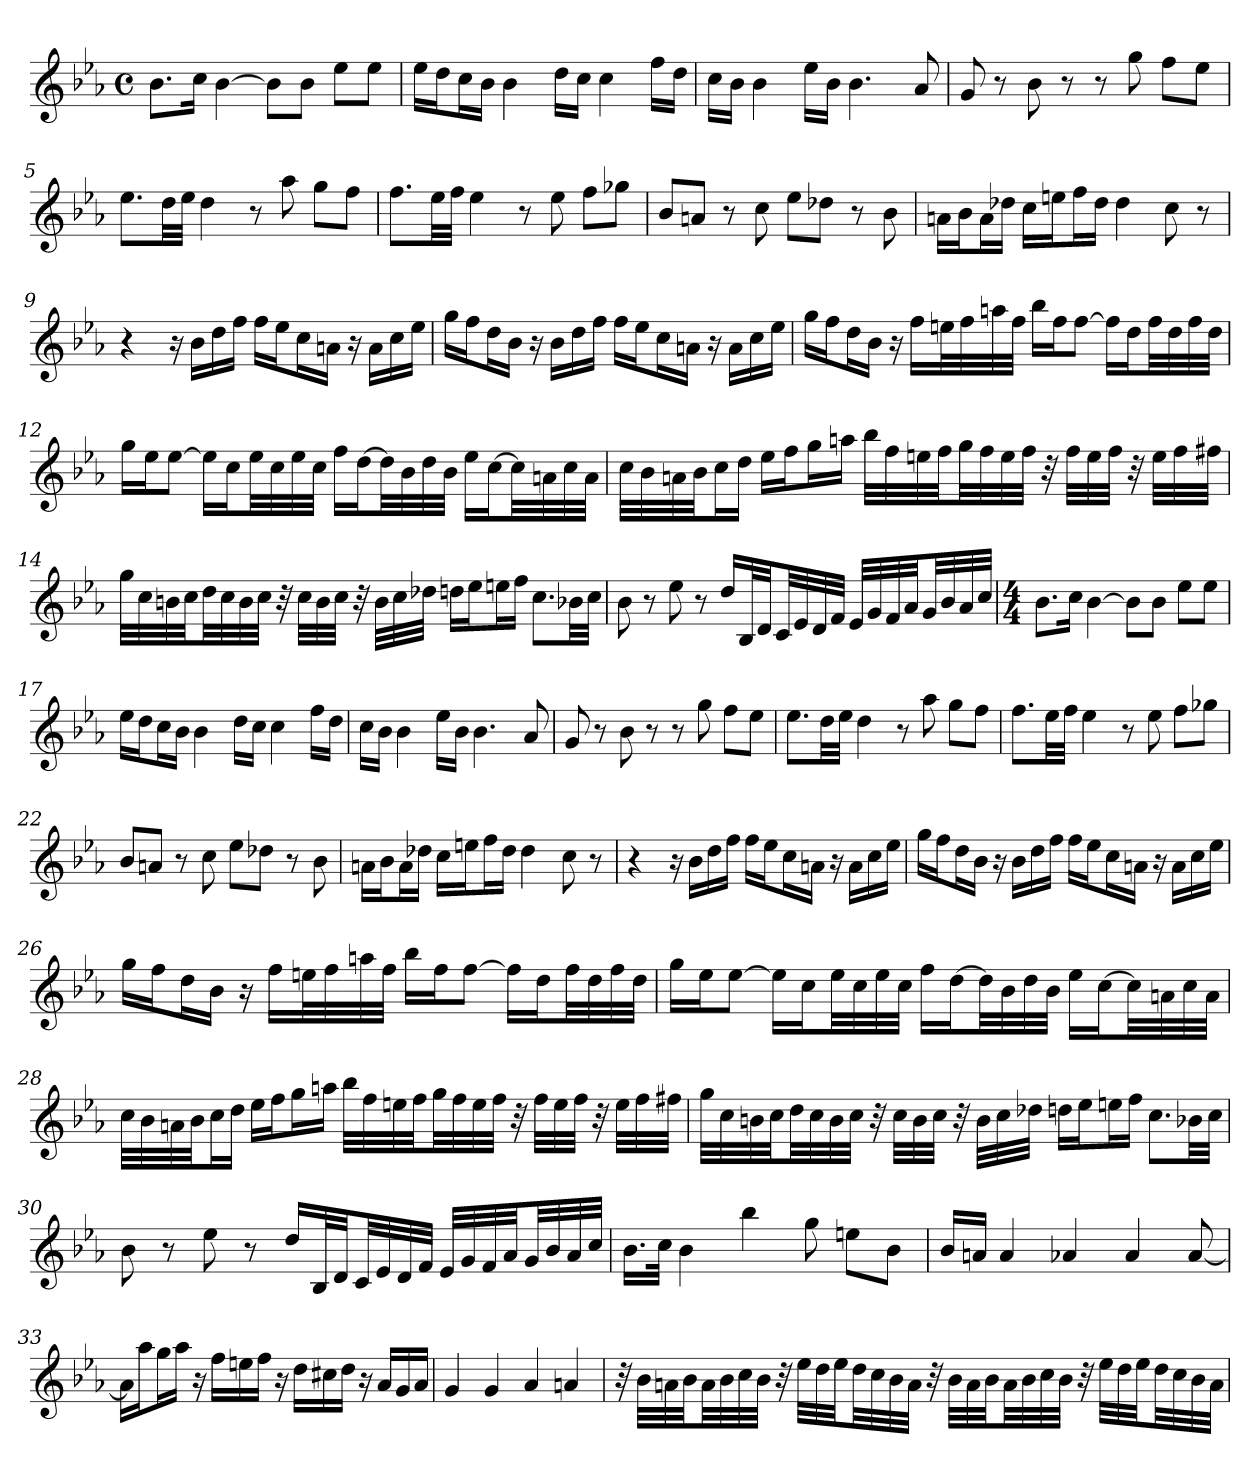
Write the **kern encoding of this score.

**kern
*part1
*staff1
*clefG2
*k[b-e-a-]
*E-:
*M4/4
*met(c)
*MM84
=1
8.b-\L
16cc\Jk
[4b-
8b-\L]
8b-\J
8ee-\L
8ee-\J
=2
16ee-\LL
16dd\J
16cc\L
16b-\JJ
4b-
16dd\LL
16cc\JJ
4cc
16ff\LL
16dd\JJ
=3
16cc\LL
16b-\JJ
4b-
16ee-\LL
16b-\JJ
4.b-
8a-
=4
8g
8r
8b-
8r
8r
8gg
8ff\L
8ee-\J
=5
8.ee-\L
32dd\LL
32ee-\JJJ
4dd
8r
8aa-
8gg\L
8ff\J
=6
8.ff\L
32ee-\LL
32ff\JJJ
4ee-
8r
8ee-
8ff\L
8gg-X\J
=7
8b-/L
8an/J
8r
8cc
8ee-\L
8dd-X\J
8r
8b-
=8
16an\LL
16b-\J
16a\L
16dd-X\JJ
16cc\LL
16een\J
16ff\L
16dd-\JJ
4dd-
8cc
8r
=9
4r
16r
16b-\LL
16dd\
16ff\JJ
16ff\LL
16ee-\J
16cc\L
16an\JJ
16r
16a\LL
16cc\
16ee-\JJ
=10
16gg\LL
16ff\J
16dd\L
16b-\JJ
16r
16b-\LL
16dd\
16ff\JJ
16ff\LL
16ee-\J
16cc\L
16an\JJ
16r
16a\LL
16cc\
16ee-\JJ
=11
16gg\LL
16ff\J
16dd\L
16b-\JJ
16r
16ff\LL
32een\L
32ff\
32aan\
32ff\JJJ
16bb-\LL
16ff\J
[8ff\J
16ff\LL]
16dd\J
32ff\LL
32dd\
32ff\
32dd\JJJ
=12
16gg\LL
16ee-\J
[8ee-\J
16ee-\LL]
16cc\J
32ee-\LL
32cc\
32ee-\
32cc\JJJ
16ff\LL
[16dd\J
32dd\LL]
32b-\
32dd\
32b-\JJJ
16ee-\LL
[16cc\J
32cc\LL]
32an\
32cc\
32a\JJJ
=13
32cc\LLL
32b-\
32an\
32b-\JJ
16cc\L
16dd\JJ
16ee-\LL
16ff\J
16gg\L
16aan\JJ
32bb-\LLL
32ff\
32een\
32ff\JJ
32gg\LL
32ff\
32ee\
32ff\JJJ
32r
32ff\LLL
32ee\
32ff\JJJ
32r
32ee\LLL
32ff\
32ff#X\JJJ
=14
32gg\LLL
32cc\
32bn\
32cc\JJ
32dd\LL
32cc\
32b\
32cc\JJJ
32r
32cc\LLL
32b\
32cc\JJJ
32r
32b\LLL
32cc\
32dd-X\JJJ
16ddn\LL
16ee-\J
16een\L
16ff\JJ
8.cc\L
32b-X\LL
32cc\JJJ
=15
8b-
8r
8ee-
8r
16dd/LL
32B-/L
32d/JJ
32c/LL
32e-/
32d/
32f/JJJ
32e-/LLL
32g/
32f/
32a-/JJ
32g/LL
32b-/
32a-/
32cc/JJJ
=16
*M4/4
8.b-\L
16cc\Jk
[4b-
8b-\L]
8b-\J
8ee-\L
8ee-\J
=17
16ee-\LL
16dd\J
16cc\L
16b-\JJ
4b-
16dd\LL
16cc\JJ
4cc
16ff\LL
16dd\JJ
=18
16cc\LL
16b-\JJ
4b-
16ee-\LL
16b-\JJ
4.b-
8a-
=19
8g
8r
8b-
8r
8r
8gg
8ff\L
8ee-\J
=20
8.ee-\L
32dd\LL
32ee-\JJJ
4dd
8r
8aa-
8gg\L
8ff\J
=21
8.ff\L
32ee-\LL
32ff\JJJ
4ee-
8r
8ee-
8ff\L
8gg-X\J
=22
8b-/L
8an/J
8r
8cc
8ee-\L
8dd-X\J
8r
8b-
=23
16an\LL
16b-\J
16a\L
16dd-X\JJ
16cc\LL
16een\J
16ff\L
16dd-\JJ
4dd-
8cc
8r
=24
4r
16r
16b-\LL
16dd\
16ff\JJ
16ff\LL
16ee-\J
16cc\L
16an\JJ
16r
16a\LL
16cc\
16ee-\JJ
=25
16gg\LL
16ff\J
16dd\L
16b-\JJ
16r
16b-\LL
16dd\
16ff\JJ
16ff\LL
16ee-\J
16cc\L
16an\JJ
16r
16a\LL
16cc\
16ee-\JJ
=26
16gg\LL
16ff\J
16dd\L
16b-\JJ
16r
16ff\LL
32een\L
32ff\
32aan\
32ff\JJJ
16bb-\LL
16ff\J
[8ff\J
16ff\LL]
16dd\J
32ff\LL
32dd\
32ff\
32dd\JJJ
=27
16gg\LL
16ee-\J
[8ee-\J
16ee-\LL]
16cc\J
32ee-\LL
32cc\
32ee-\
32cc\JJJ
16ff\LL
[16dd\J
32dd\LL]
32b-\
32dd\
32b-\JJJ
16ee-\LL
[16cc\J
32cc\LL]
32an\
32cc\
32a\JJJ
=28
32cc\LLL
32b-\
32an\
32b-\JJ
16cc\L
16dd\JJ
16ee-\LL
16ff\J
16gg\L
16aan\JJ
32bb-\LLL
32ff\
32een\
32ff\JJ
32gg\LL
32ff\
32ee\
32ff\JJJ
32r
32ff\LLL
32ee\
32ff\JJJ
32r
32ee\LLL
32ff\
32ff#X\JJJ
=29
32gg\LLL
32cc\
32bn\
32cc\JJ
32dd\LL
32cc\
32b\
32cc\JJJ
32r
32cc\LLL
32b\
32cc\JJJ
32r
32b\LLL
32cc\
32dd-X\JJJ
16ddn\LL
16ee-\J
16een\L
16ff\JJ
8.cc\L
32b-X\LL
32cc\JJJ
=30
8b-
8r
8ee-
8r
16dd/LL
32B-/L
32d/JJ
32c/LL
32e-/
32d/
32f/JJJ
32e-/LLL
32g/
32f/
32a-/JJ
32g/LL
32b-/
32a-/
32cc/JJJ
=31
16.b-\LL
32cc\JJk
4b-
4bb-
8gg
8een\L
8b-\J
=32
16b-/LL
16an/JJ
4a
4a-X
4a-
[8a-
=33
16a-\LL]
16aa-\J
16gg\L
16aa-\JJ
16r
16ff\LL
16een\
16ff\JJ
16r
16dd\LL
16cc#X\
16dd\JJ
16r
16a-/LL
16g/
16a-/JJ
=34
4g
4g
4a-
4an
=35
32r
32b-\LLL
32an\
32b-\JJ
32a\LL
32b-\
32cc\
32b-\JJJ
32r
32ee-\LLL
32dd\
32ee-\JJ
32dd\LL
32cc\
32b-\
32a\JJJ
32r
32b-\LLL
32a\
32b-\JJ
32a\LL
32b-\
32cc\
32b-\JJJ
32r
32ee-\LLL
32dd\
32ee-\JJ
32dd\LL
32cc\
32b-\
32a\JJJ
=
*-
